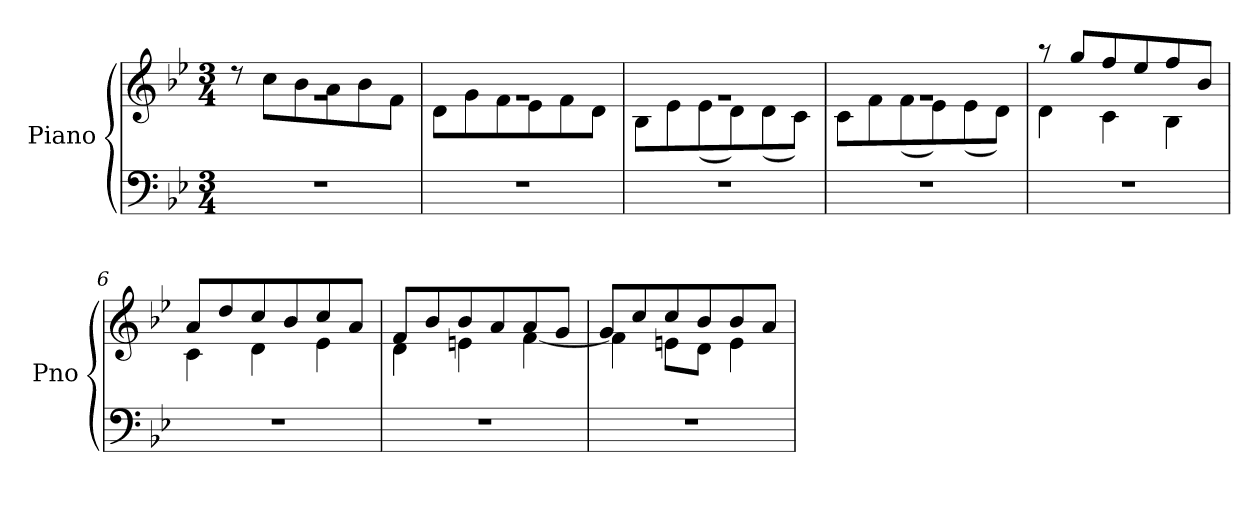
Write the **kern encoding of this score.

**kern	**kern
*part1	*part1
*staff2	*staff1
*I"Piano	*
*I'Pno	*
*clefF4	*clefG2
*k[b-e-]	*k[b-e-]
*M3/4	*M3/4
*MM132	*MM132
=1	=1
*	*^
2.r	2.rg	8rdd
.	.	8cc\L
.	.	8b-\
.	.	8a\
.	.	8b-\
.	.	8f\J
=2	=2	=2
2.r	2.rg	8d\L
.	.	8g\
.	.	8f\
.	.	8e-\
.	.	8f\
.	.	8d\J
=3	=3	=3
2.r	2.rg	8B-\L
.	.	8e-\
.	.	(>8e-\
.	.	8d\)
.	.	(>8d\
.	.	8c\J)
=4	=4	=4
2.r	2.rg	8c\L
.	.	8f\
.	.	(>8f\
.	.	8e-\)
.	.	(>8e-\
.	.	8d\J)
=5	=5	=5
2.r	8r	4d\
.	8gg/L	.
.	8ff/	4c\
.	8ee-/	.
.	8ff/	4B-\
.	8b-/J	.
=6	=6	=6
2.r	8a/L	4c\
.	8dd/	.
.	8cc/	4d\
.	8b-/	.
.	8cc/	4e-\
.	8a/J	.
!!LO:LB:g=z	!!
=7	=7	=7
2.r	8f/L	4d\
.	8b-/	.
.	8b-/	4en\
.	8a/	.
.	8a/	[4f\
.	8g/J	.
=8	=8	=8
2.r	8g/L	4f\]
.	8cc/	.
.	8cc/	8en\L
.	8b-/	8d\J
.	8b-/	4e\
.	8a/J	.
*	*v	*v
=	=
*-	*-
